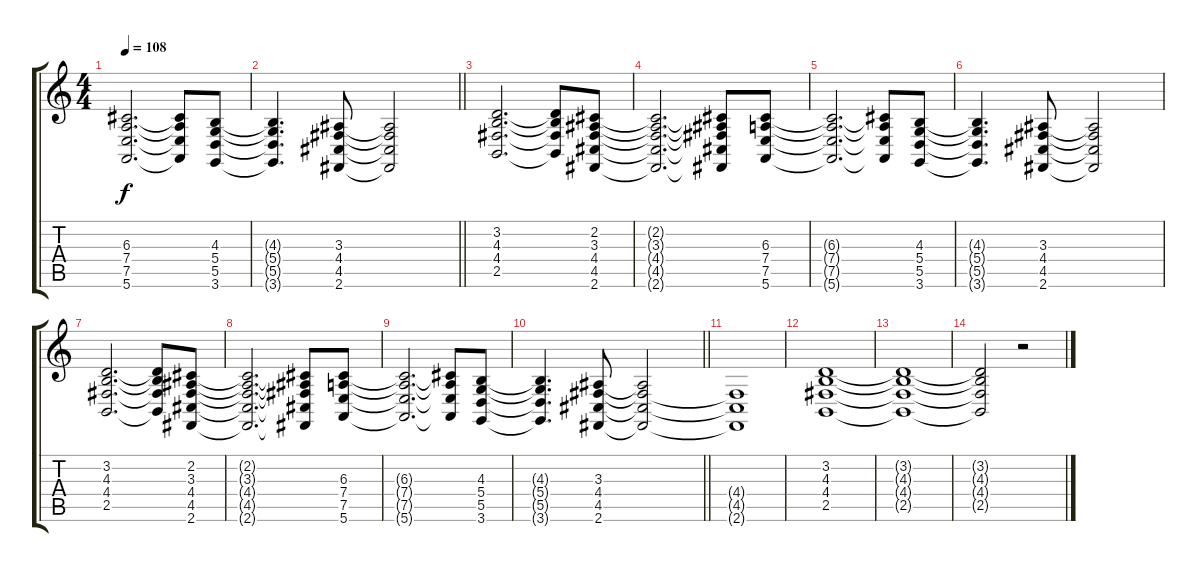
\track "" {instrument stringensemble1}
\staff {score tabs}
\tuning (E4 B3 G3 D3 A2 E2) {hide}
\ts (4 4)
\tempo 108
\clef g2
\ks c
(6.3{t} 7.4{t} 7.5{t} 5.6{t}).2{d dy f} (6.3{t} 7.4{t} 7.5{t} 5.6{t}).8 (4.3 5.4 5.5 3.6).8 |
\barLineRight lightlight
(4.3{t} 5.4{t} 5.5{t} 3.6{t}).4{d} (3.3 4.4 4.5 2.6).8 (3.3{t} 4.4{t} 4.5{t} 2.6{t}).2 |
\section ("" "")
(3.2 4.3 4.4 2.5).2{d} (3.2{t} 4.3{t} 4.4{t} 2.5{t}).8 (2.2 3.3 4.4 4.5 2.6).8 |
(2.2{t} 3.3{t} 4.4{t} 4.5{t} 2.6{t}).2{d} (2.2{t} 3.3{t} 4.4{t} 4.5{t} 2.6{t}).8 (6.3 7.4 7.5 5.6).8 |
(6.3{t} 7.4{t} 7.5{t} 5.6{t}).2{d} (6.3{t} 7.4{t} 7.5{t} 5.6{t}).8 (4.3 5.4 5.5 3.6).8 |
(4.3{t} 5.4{t} 5.5{t} 3.6{t}).4{d} (3.3 4.4 4.5 2.6).8 (3.3{t} 4.4{t} 4.5{t} 2.6{t}).2 |
(3.2 4.3 4.4 2.5).2{d} (3.2{t} 4.3{t} 4.4{t} 2.5{t}).8 (2.2 3.3 4.4 4.5 2.6).8 |
(2.2{t} 3.3{t} 4.4{t} 4.5{t} 2.6{t}).2{d} (2.2{t} 3.3{t} 4.4{t} 4.5{t} 2.6{t}).8 (6.3 7.4 7.5 5.6).8 |
(6.3{t} 7.4{t} 7.5{t} 5.6{t}).2{d} (6.3{t} 7.4{t} 7.5{t} 5.6{t}).8 (4.3 5.4 5.5 3.6).8 |
\barLineRight lightlight
(4.3{t} 5.4{t} 5.5{t} 3.6{t}).4{d} (3.3 4.4 4.5 2.6).8 (3.3{t} 4.4{t} 4.5{t} 2.6{t}).2 |
(4.4{t} 4.5{t} 2.6{t}).1 |
(3.2 4.3 4.4 2.5).1 |
(3.2{t} 4.3{t} 4.4{t} 2.5{t}).1 |
(3.2{t} 4.3{t} 4.4{t} 2.5{t}).2 r.2
